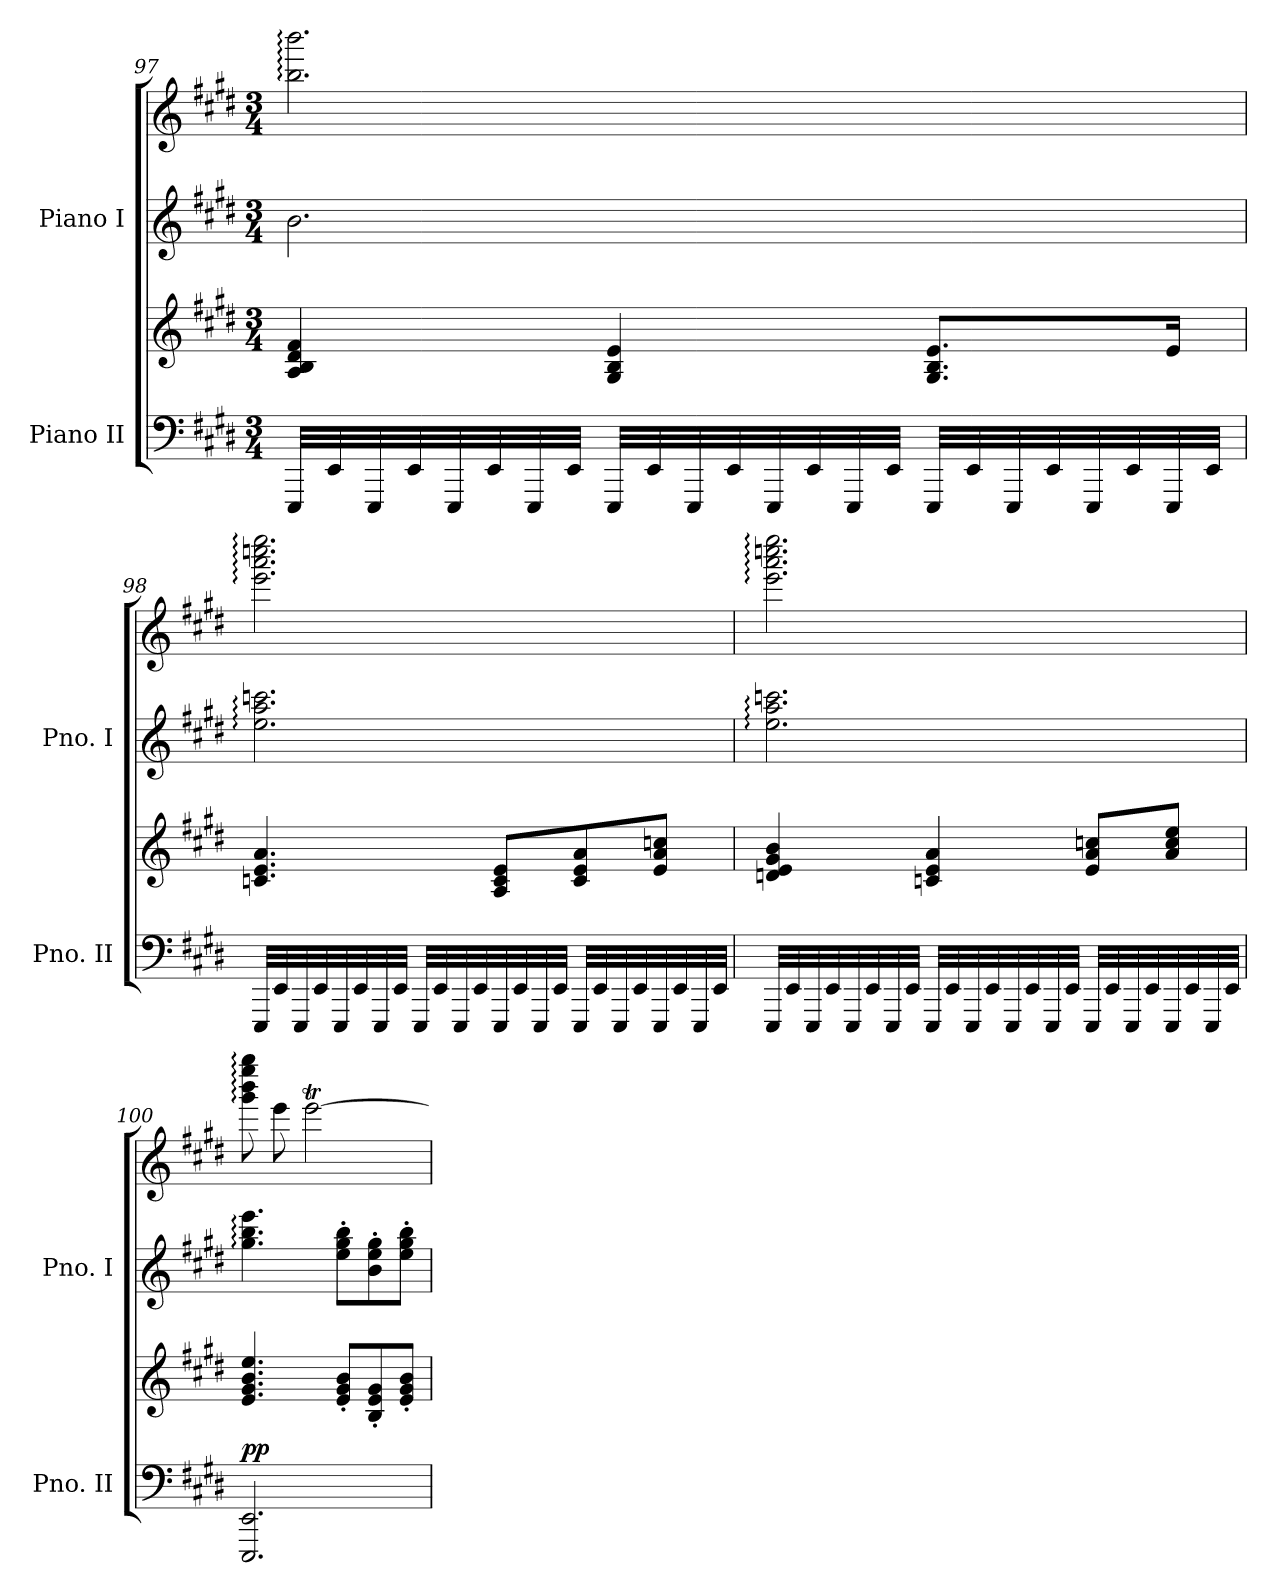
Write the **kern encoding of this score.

**kern	**kern	**dynam	**kern	**kern
*part2	*part2	*part2	*part1	*part1
*staff4	*staff3	*staff3/4	*staff2	*staff1
*I"Piano II	*	*	*I"Piano I	*
*I'Pno. II	*	*	*I'Pno. I	*
*clefF4	*clefG2	*	*clefG2	*clefG2
*k[f#c#g#d#]	*k[f#c#g#d#]	*	*k[f#c#g#d#]	*k[f#c#g#d#]
*M3/4	*M3/4	*	*M3/4	*M3/4
=97	=97	=97	=97	=97
32EEE!/LLL	4A/ 4B/ 4d#/ 4f#/	.	2.b:\	2.bb\: 2.bbb\:
32EE!/	.	.	.	.
32EEE!/	.	.	.	.
32EE!/	.	.	.	.
32EEE!/	.	.	.	.
32EE!/	.	.	.	.
32EEE!/	.	.	.	.
32EE!/JJJ	.	.	.	.
32EEE!/LLL	4G#/ 4B/ 4e/	.	.	.
32EE!/	.	.	.	.
32EEE!/	.	.	.	.
32EE!/	.	.	.	.
32EEE!/	.	.	.	.
32EE!/	.	.	.	.
32EEE!/	.	.	.	.
32EE!/JJJ	.	.	.	.
32EEE!/LLL	8.G#/ 8.B/ 8.e/L	.	.	.
32EE!/	.	.	.	.
32EEE!/	.	.	.	.
32EE!/	.	.	.	.
32EEE!/	.	.	.	.
32EE!/	.	.	.	.
32EEE!/	16e/Jk	.	.	.
32EE!/JJJ	.	.	.	.
!!LO:PB:g=z
=98	=98	=98	=98	=98
32EEE!/LLL	4.cn/ 4.e/ 4.a/	.	2.ee\: 2.aa\: 2.cccn\:	2.eee\: 2.aaa\: 2.ccccn\: 2.eeee\:
32EE!/	.	.	.	.
32EEE!/	.	.	.	.
32EE!/	.	.	.	.
32EEE!/	.	.	.	.
32EE!/	.	.	.	.
32EEE!/	.	.	.	.
32EE!/JJJ	.	.	.	.
32EEE!/LLL	.	.	.	.
32EE!/	.	.	.	.
32EEE!/	.	.	.	.
32EE!/	.	.	.	.
32EEE!/	8A/ 8c/ 8e/L	.	.	.
32EE!/	.	.	.	.
32EEE!/	.	.	.	.
32EE!/JJJ	.	.	.	.
32EEE!/LLL	8c/ 8e/ 8a/	.	.	.
32EE!/	.	.	.	.
32EEE!/	.	.	.	.
32EE!/	.	.	.	.
32EEE!/	8e/ 8a/ 8ccn/J	.	.	.
32EE!/	.	.	.	.
32EEE!/	.	.	.	.
32EE!/JJJ	.	.	.	.
=99	=99	=99	=99	=99
32EEE!/LLL	4dn/ 4e/ 4g#/ 4b/	.	2.ee\: 2.aa\: 2.cccn\:	2.eee\: 2.aaa\: 2.ccccn\: 2.eeee\:
32EE!/	.	.	.	.
32EEE!/	.	.	.	.
32EE!/	.	.	.	.
32EEE!/	.	.	.	.
32EE!/	.	.	.	.
32EEE!/	.	.	.	.
32EE!/JJJ	.	.	.	.
32EEE!/LLL	4cn/ 4e/ 4a/	.	.	.
32EE!/	.	.	.	.
32EEE!/	.	.	.	.
32EE!/	.	.	.	.
32EEE!/	.	.	.	.
32EE!/	.	.	.	.
32EEE!/	.	.	.	.
32EE!/JJJ	.	.	.	.
32EEE!/LLL	8e/ 8a/ 8ccn/L	.	.	.
32EE!/	.	.	.	.
32EEE!/	.	.	.	.
32EE!/	.	.	.	.
32EEE!/	8a/ 8cc/ 8ee/J	.	.	.
32EE!/	.	.	.	.
32EEE!/	.	.	.	.
32EE!/JJJ	.	.	.	.
!!LO:LB:g=z
=100	=100	=100	=100	=100
!	!	!LO:DY:a=2	!	!
2.EEE/ 2.EE/	4.e/ 4.g#/ 4.b/ 4.ee/	pp	4.gg#\: 4.bb\: 4.eee\:	8ggg#\: 8bbb\: 8eeee\: 8gggg#\:
.	.	.	.	8eee\
.	.	.	.	[2eeeT\
.	8e/' 8g#/' 8b/'L	.	8ee\' 8gg#\' 8bb\'L	.
.	8B/' 8e/' 8g#/'	.	8b\' 8ee\' 8gg#\'	.
.	8e/' 8g#/' 8b/'J	.	8ee\' 8gg#\' 8bb\'J	.
=	=	=	=	=
*-	*-	*-	*-	*-
